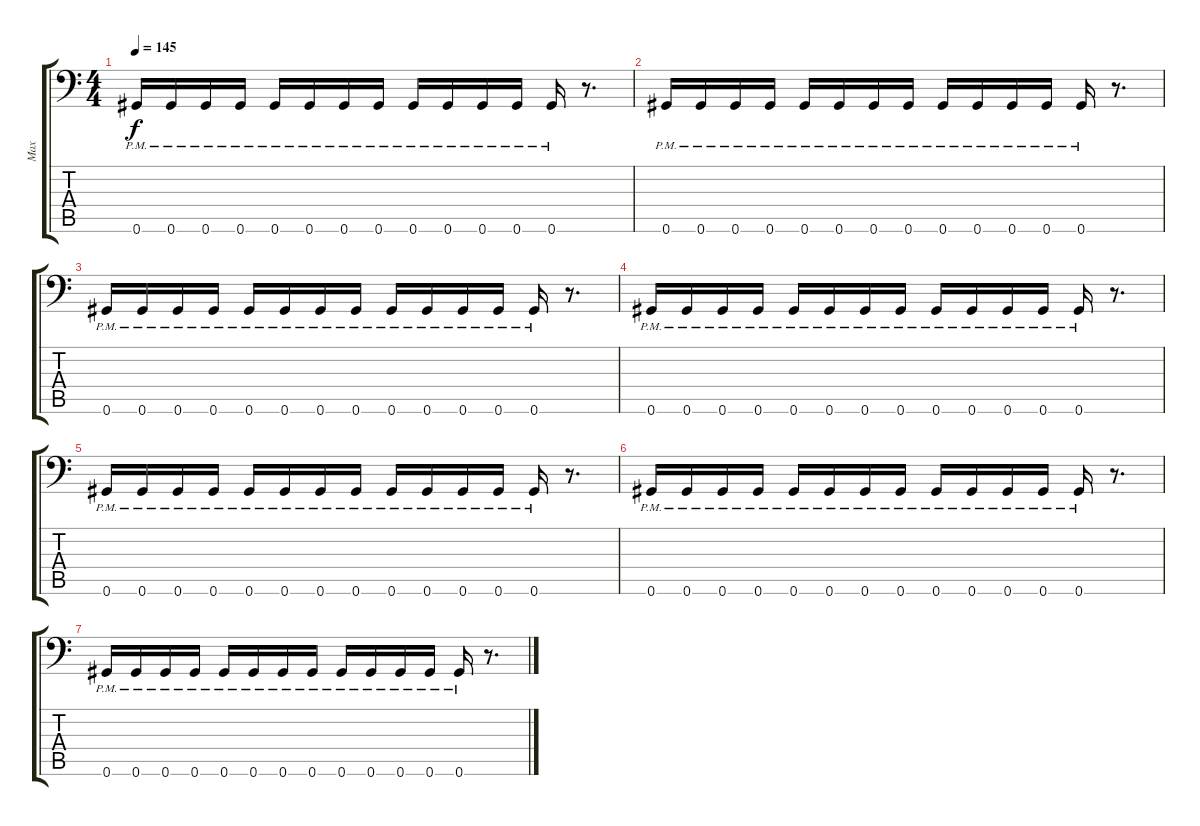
\track ("Max" "Max") {instrument distortionguitar}
\staff {score tabs}
\tuning (Bb3 F3 Db3 Ab2 Eb2 Ab1) {hide}
\ts (4 4)
\tempo 145
\clef f4
\ks c
0.6{pm}.16{dy f} 0.6{pm}.16 0.6{pm}.16 0.6{pm}.16 0.6{pm}.16 0.6{pm}.16 0.6{pm}.16 0.6{pm}.16 0.6{pm}.16 0.6{pm}.16 0.6{pm}.16 0.6{pm}.16 0.6{pm}.16 r.8{d} |
0.6{pm}.16 0.6{pm}.16 0.6{pm}.16 0.6{pm}.16 0.6{pm}.16 0.6{pm}.16 0.6{pm}.16 0.6{pm}.16 0.6{pm}.16 0.6{pm}.16 0.6{pm}.16 0.6{pm}.16 0.6{pm}.16 r.8{d} |
0.6{pm}.16 0.6{pm}.16 0.6{pm}.16 0.6{pm}.16 0.6{pm}.16 0.6{pm}.16 0.6{pm}.16 0.6{pm}.16 0.6{pm}.16 0.6{pm}.16 0.6{pm}.16 0.6{pm}.16 0.6{pm}.16 r.8{d} |
0.6{pm}.16 0.6{pm}.16 0.6{pm}.16 0.6{pm}.16 0.6{pm}.16 0.6{pm}.16 0.6{pm}.16 0.6{pm}.16 0.6{pm}.16 0.6{pm}.16 0.6{pm}.16 0.6{pm}.16 0.6{pm}.16 r.8{d} |
0.6{pm}.16 0.6{pm}.16 0.6{pm}.16 0.6{pm}.16 0.6{pm}.16 0.6{pm}.16 0.6{pm}.16 0.6{pm}.16 0.6{pm}.16 0.6{pm}.16 0.6{pm}.16 0.6{pm}.16 0.6{pm}.16 r.8{d} |
0.6{pm}.16 0.6{pm}.16 0.6{pm}.16 0.6{pm}.16 0.6{pm}.16 0.6{pm}.16 0.6{pm}.16 0.6{pm}.16 0.6{pm}.16 0.6{pm}.16 0.6{pm}.16 0.6{pm}.16 0.6{pm}.16 r.8{d} |
0.6{pm}.16 0.6{pm}.16 0.6{pm}.16 0.6{pm}.16 0.6{pm}.16 0.6{pm}.16 0.6{pm}.16 0.6{pm}.16 0.6{pm}.16 0.6{pm}.16 0.6{pm}.16 0.6{pm}.16 0.6{pm}.16 r.8{d}
